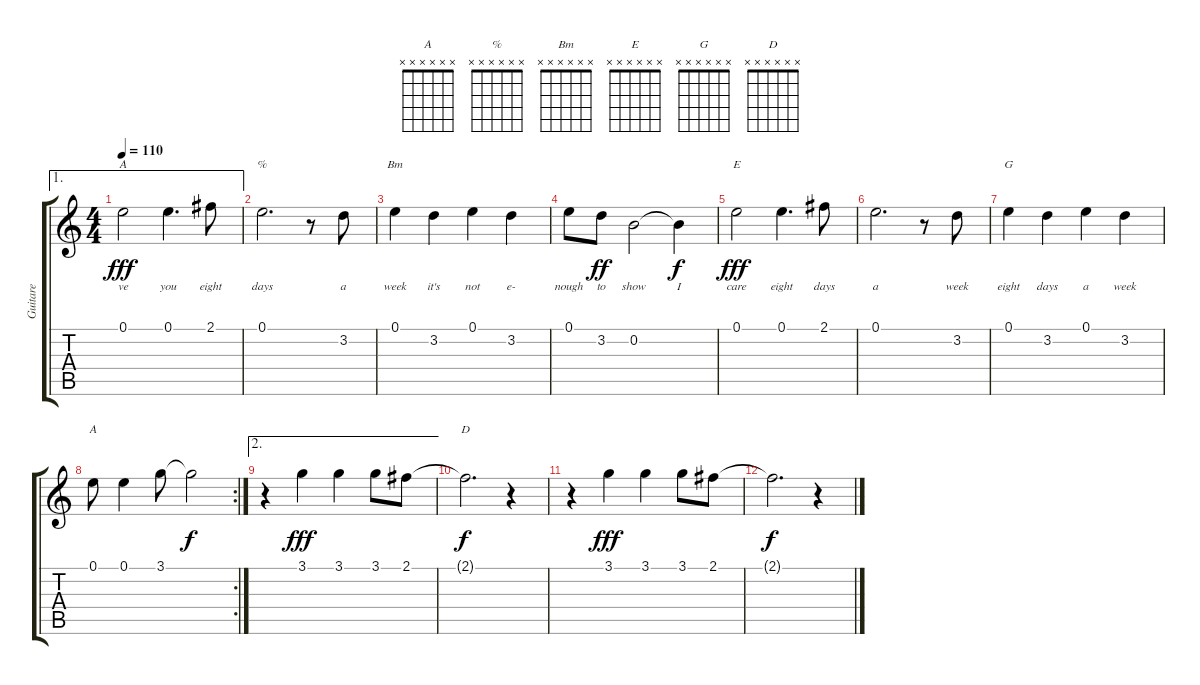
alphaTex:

\track ("Guitare" "Guitare") {instrument acousticguitarnylon}
\staff {score tabs}
\tuning (E4 B3 G3 D3 A2 E2) {hide}
\chord ("A" 0 2 2 2 0 x)
\chord ("%" x x x x x x)
\chord ("Bm" x x x x x x)
\chord ("E" x x x x x x)
\chord ("G" x x x x x x)
\chord ("A" x x x x x x)
\chord ("D" x x x x x x)
\ae 1
\ts (4 4)
\tempo 110
\clef g2
\ks c
0.1.2{ch "A" lyrics (0 "ve") lyrics (1 "") lyrics (2 "") lyrics (3 "") lyrics (4 "") dy fff} 0.1.4{d lyrics (0 "you") lyrics (1 "") lyrics (2 "") lyrics (3 "") lyrics (4 "")} 2.1.8{lyrics (0 "eight") lyrics (1 "") lyrics (2 "") lyrics (3 "") lyrics (4 "")} |
0.1.2{d ch "%" lyrics (0 "days") lyrics (1 "") lyrics (2 "") lyrics (3 "") lyrics (4 "")} r.8 3.2.8{lyrics (0 "a") lyrics (1 "") lyrics (2 "") lyrics (3 "") lyrics (4 "")} |
0.1.4{ch "Bm" lyrics (0 "week") lyrics (1 "") lyrics (2 "") lyrics (3 "") lyrics (4 "")} 3.2.4{lyrics (0 "it's") lyrics (1 "") lyrics (2 "") lyrics (3 "") lyrics (4 "")} 0.1.4{lyrics (0 "not") lyrics (1 "") lyrics (2 "") lyrics (3 "") lyrics (4 "")} 3.2.4{lyrics (0 "e-") lyrics (1 "") lyrics (2 "") lyrics (3 "") lyrics (4 "")} |
0.1.8{lyrics (0 "nough") lyrics (1 "") lyrics (2 "") lyrics (3 "") lyrics (4 "")} 3.2.8{lyrics (0 "to") lyrics (1 "") lyrics (2 "") lyrics (3 "") lyrics (4 "") dy ff} 0.2.2{lyrics (0 "show") lyrics (1 "") lyrics (2 "") lyrics (3 "") lyrics (4 "")} 0.2{t}.4{lyrics (0 "I") lyrics (1 "") lyrics (2 "") lyrics (3 "") lyrics (4 "") dy f} |
0.1.2{ch "E" lyrics (0 "care") lyrics (1 "") lyrics (2 "") lyrics (3 "") lyrics (4 "") dy fff} 0.1.4{d lyrics (0 "eight") lyrics (1 "") lyrics (2 "") lyrics (3 "") lyrics (4 "")} 2.1.8{lyrics (0 "days") lyrics (1 "") lyrics (2 "") lyrics (3 "") lyrics (4 "")} |
0.1.2{d lyrics (0 "a") lyrics (1 "") lyrics (2 "") lyrics (3 "") lyrics (4 "")} r.8 3.2.8{lyrics (0 "week") lyrics (1 "") lyrics (2 "") lyrics (3 "") lyrics (4 "")} |
0.1.4{ch "G" lyrics (0 "eight") lyrics (1 "") lyrics (2 "") lyrics (3 "") lyrics (4 "")} 3.2.4{lyrics (0 "days") lyrics (1 "") lyrics (2 "") lyrics (3 "") lyrics (4 "")} 0.1.4{lyrics (0 "a") lyrics (1 "") lyrics (2 "") lyrics (3 "") lyrics (4 "")} 3.2.4{lyrics (0 "week") lyrics (1 "") lyrics (2 "") lyrics (3 "") lyrics (4 "")} |
\rc 2
0.1.8{ch "A"} 0.1.4 3.1.8 3.1{t}.2{dy f} |
\ae 2
r.4 3.1.4{dy fff} 3.1.4 3.1.8 2.1.8 |
2.1{t}.2{d ch "D" dy f} r.4 |
r.4 3.1.4{dy fff} 3.1.4 3.1.8 2.1.8 |
2.1{t}.2{d dy f} r.4
